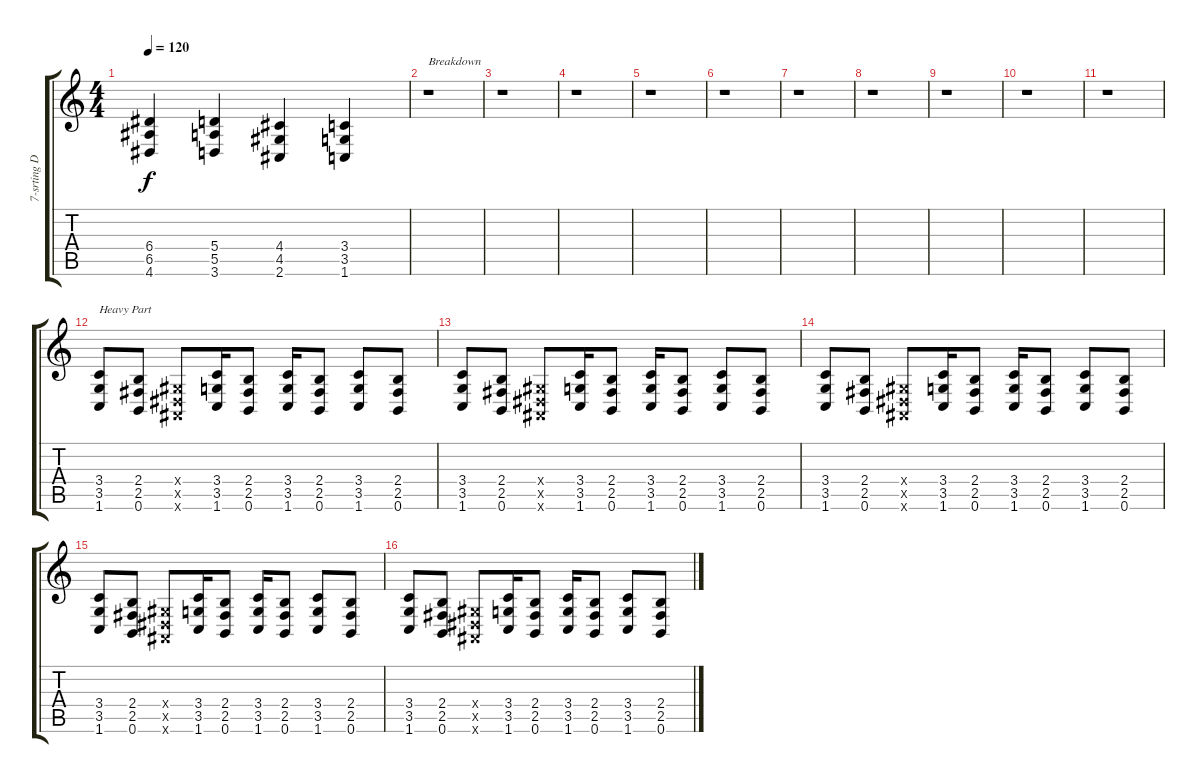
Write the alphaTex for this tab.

\track ("7-srting Dist. Gtr. 2" "7-srting D") {instrument distortionguitar}
\staff {score tabs}
\tuning (B3 G3 D3 A2 E2 B1) {hide}
\ts (4 4)
\tempo 120
\clef g2
\ks c
(6.4{t} 6.5{t} 4.6{t}).4{dy f} (5.4 5.5 3.6).4 (4.4 4.5 2.6).4 (3.4 3.5 1.6).4 |
r.1{txt "Breakdown"} |
r.1 |
r.1 |
r.1 |
r.1 |
r.1 |
r.1 |
r.1 |
r.1 |
r.1 |
(3.4 3.5 1.6).8{txt "Heavy Part"} (2.4 2.5 0.6).8 (-1.4{x} -1.5{x} -1.6{x}).8 (3.4 3.5 1.6).16 (2.4 2.5 0.6).8 (3.4 3.5 1.6).16 (2.4 2.5 0.6).8 (3.4 3.5 1.6).8 (2.4 2.5 0.6).8 |
(3.4 3.5 1.6).8 (2.4 2.5 0.6).8 (-1.4{x} -1.5{x} -1.6{x}).8 (3.4 3.5 1.6).16 (2.4 2.5 0.6).8 (3.4 3.5 1.6).16 (2.4 2.5 0.6).8 (3.4 3.5 1.6).8 (2.4 2.5 0.6).8 |
(3.4 3.5 1.6).8 (2.4 2.5 0.6).8 (-1.4{x} -1.5{x} -1.6{x}).8 (3.4 3.5 1.6).16 (2.4 2.5 0.6).8 (3.4 3.5 1.6).16 (2.4 2.5 0.6).8 (3.4 3.5 1.6).8 (2.4 2.5 0.6).8 |
(3.4 3.5 1.6).8 (2.4 2.5 0.6).8 (-1.4{x} -1.5{x} -1.6{x}).8 (3.4 3.5 1.6).16 (2.4 2.5 0.6).8 (3.4 3.5 1.6).16 (2.4 2.5 0.6).8 (3.4 3.5 1.6).8 (2.4 2.5 0.6).8 |
(3.4 3.5 1.6).8 (2.4 2.5 0.6).8 (-1.4{x} -1.5{x} -1.6{x}).8 (3.4 3.5 1.6).16 (2.4 2.5 0.6).8 (3.4 3.5 1.6).16 (2.4 2.5 0.6).8 (3.4 3.5 1.6).8 (2.4 2.5 0.6).8
